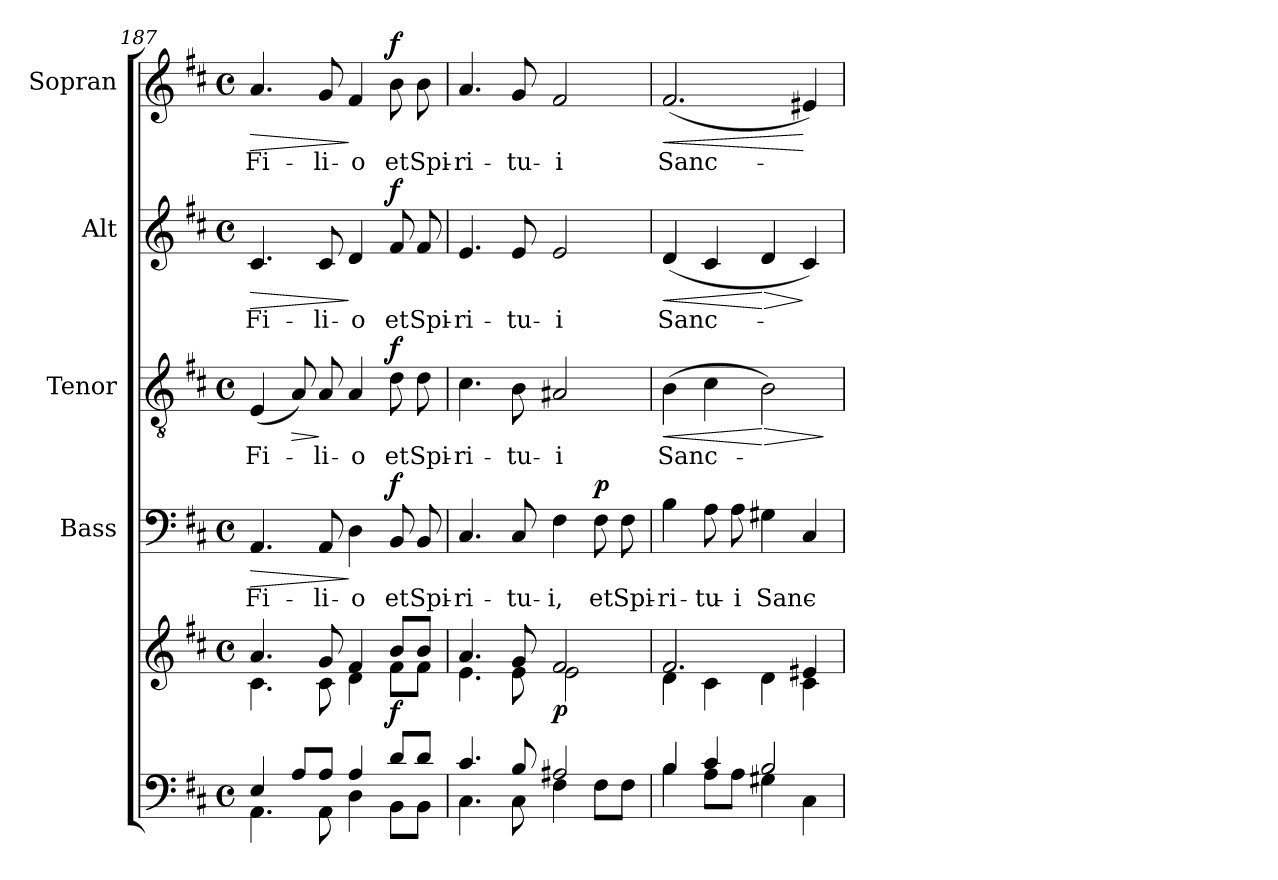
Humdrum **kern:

**kern	**kern	**dynam	**kern	**text	**dynam	**kern	**text	**dynam	**kern	**text	**dynam	**kern	**text	**dynam
*part5	*part5	*part5	*part4	*part4	*part4	*part3	*part3	*part3	*part2	*part2	*part2	*part1	*part1	*part1
*staff6	*staff5	*staff5/6	*staff4	*staff4	*staff4	*staff3	*staff3	*staff3	*staff2	*staff2	*staff2	*staff1	*staff1	*staff1
*	*	*	*I"Bass	*	*	*I"Tenor	*	*	*I"Alt	*	*	*I"Sopran	*	*
*	*	*	*I'B	*	*	*I'T	*	*	*I'A	*	*	*I'S	*	*
*clefF4	*clefG2	*	*clefF4	*	*	*clefGv2	*	*	*clefG2	*	*	*clefG2	*	*
*k[f#c#]	*k[f#c#]	*	*k[f#c#]	*	*	*k[f#c#]	*	*	*k[f#c#]	*	*	*k[f#c#]	*	*
*D:	*D:	*	*D:	*	*	*D:	*	*	*D:	*	*	*D:	*	*
*M4/4	*M4/4	*	*M4/4	*	*	*M4/4	*	*	*M4/4	*	*	*M4/4	*	*
*met(c)	*met(c)	*	*met(c)	*	*	*met(c)	*	*	*met(c)	*	*	*met(c)	*	*
=187	=187	=187	=187	=187	=187	=187	=187	=187	=187	=187	=187	=187	=187	=187
*^	*^	*	*	*	*	*	*	*	*	*	*	*	*	*
!	!	!	!	!	!	!LO:LY:b	!LO:HP:b	!	!LO:LY:b	!	!	!LO:LY:b	!LO:HP:b	!	!LO:LY:b	!LO:HP:b
4E/	4.AA\	4.a/	4.c#\	.	4.AA/	Fi-	>	(<4E/	Fi-	.	4.c#/	Fi-	>	4.a/	Fi-	>
!	!	!	!	!	!	!	!	!	!	!LO:HP:b	!	!	!	!	!	!
8A/L	.	.	.	.	.	.	.	8A/)	.	>	.	.	.	.	.	.
!	!	!	!	!	!	!LO:LY:b	!	!	!LO:LY:b	!	!	!LO:LY:b	!	!	!LO:LY:b	!
8A/J	8AA\	8g/	8c#\	.	8AA/	-li-	.	8A/	-li-	]	8c#/	-li-	.	8g/	-li-	.
!	!	!	!	!	!	!LO:LY:b	!	!	!LO:LY:b	!	!	!LO:LY:b	!	!	!LO:LY:b	!
4A/	4D\	4f#/	4d\	.	4D\	-o	]	4A/	-o	.	4d/	-o	]	4f#/	-o	]
!	!	!	!	!LO:DY:b	!	!LO:LY:b	!LO:DY:a	!	!LO:LY:b	!LO:DY:a	!	!LO:LY:b	!LO:DY:a	!	!LO:LY:b	!LO:DY:a
8d/L	8BB\L	8b/L	8f#\L	f	8BB/	et	f	8d\	et	f	8f#/	et	f	8b\	et	f
!	!	!	!	!	!	!LO:LY:b	!	!	!LO:LY:b	!	!	!LO:LY:b	!	!	!LO:LY:b	!
8d/J	8BB\J	8b/J	8f#\J	.	8BB/	Spi-	.	8d\	Spi-	.	8f#/	Spi-	.	8b\	Spi-	.
=188	=188	=188	=188	=188	=188	=188	=188	=188	=188	=188	=188	=188	=188	=188	=188	=188
!	!	!	!	!	!	!LO:LY:b	!	!	!LO:LY:b	!	!	!LO:LY:b	!	!	!LO:LY:b	!
4.c#/	4.C#\	4.a/	4.e\	.	4.C#/	-ri-	.	4.c#\	-ri-	.	4.e/	-ri-	.	4.a/	-ri-	.
!	!	!	!	!	!	!LO:LY:b	!	!	!LO:LY:b	!	!	!LO:LY:b	!	!	!LO:LY:b	!
8B/	8C#\	8g/	8e\	.	8C#/	-tu-	.	8B\	-tu-	.	8e/	-tu-	.	8g/	-tu-	.
!	!	!	!	!LO:DY:b	!	!LO:LY:b	!	!	!LO:LY:b	!	!	!LO:LY:b	!	!	!LO:LY:b	!
2A#X/	4F#\	2f#/	2e\	p	4F#\	-i,	.	2A#X/	-i	.	2e/	-i	.	2f#/	-i	.
!	!	!	!	!	!	!LO:LY:b	!LO:DY:a	!	!	!	!	!	!	!	!	!
.	8F#\L	.	.	.	8F#\	et	p	.	.	.	.	.	.	.	.	.
!	!	!	!	!	!	!LO:LY:b	!	!	!	!	!	!	!	!	!	!
.	8F#\J	.	.	.	8F#\	Spi-	.	.	.	.	.	.	.	.	.	.
=189	=189	=189	=189	=189	=189	=189	=189	=189	=189	=189	=189	=189	=189	=189	=189	=189
!	!	!	!	!	!	!LO:LY:b	!	!	!LO:LY:b	!LO:HP:b	!	!LO:LY:b	!LO:HP:b	!	!LO:LY:b	!LO:HP:b
!	!	!	!	!	!	!	!	!	!	!	!	!	!	!	!	!LO:HP:n=1:b
4B/	4B\	2.f#/	4d\	.	4B\	-ri-	.	(>4B\	Sanc-	<	(<4d/	Sanc-	<	(<2.f#/	Sanc-	< >
!	!	!	!	!	!	!LO:LY:b	!	!	!	!	!	!	!	!	!	!
4c#/	8A\L	.	4c#\	.	8A\	-tu-	.	4c#\	.	.	4c#/	.	.	.	.	.
!	!	!	!	!	!	!LO:LY:b	!	!	!	!	!	!	!	!	!	!
.	8A\J	.	.	.	8A\	-i	.	.	.	.	.	.	.	.	.	.
!	!	!	!	!	!	!LO:LY:b	!	!	!	!LO:HP:n=1:b	!	!	!LO:HP:n=1:b	!	!	!
2B/	4G#X\	.	4d\	.	4G#X\	Sanc-	.	2B\)	.	[ >	4d/	.	[ >	.	.	.
.	4C#\	4e#X/	4c#\	.	4C#/	.	.	.	.	.	4c#/)	.	]	4e#X/)	.	[
*v	*v	*	*	*	*	*	*	*	*	*	*	*	*	*	*	*
*	*v	*v	*	*	*	*	*	*	*	*	*	*	*	*	*
.	.	.	.	.	.	.	.	]	.	.	.	.	.	]
=	=	=	=	=	=	=	=	=	=	=	=	=	=	=
*-	*-	*-	*-	*-	*-	*-	*-	*-	*-	*-	*-	*-	*-	*-
